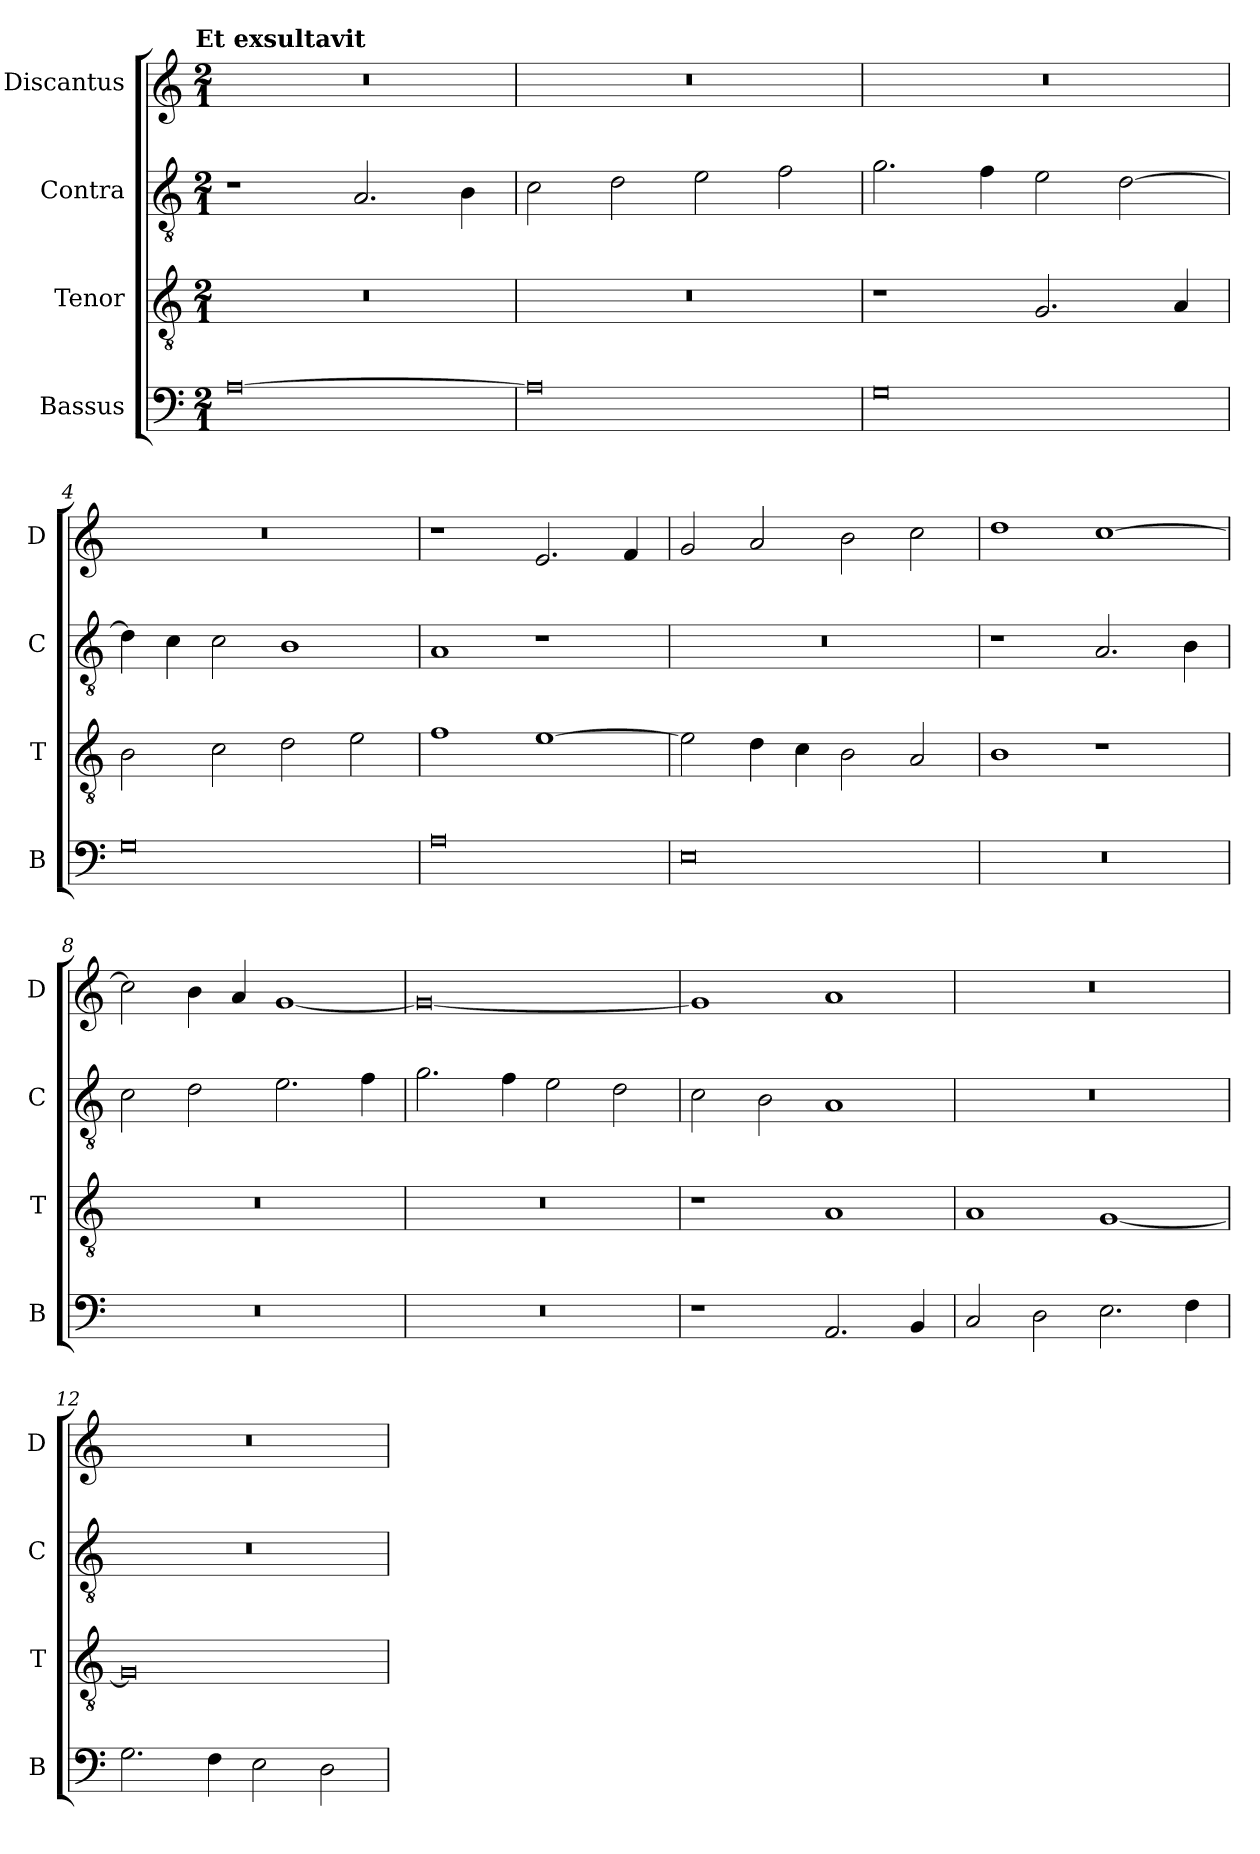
**kern	**kern	**kern	**kern
*part4	*part3	*part2	*part1
*staff4	*staff3	*staff2	*staff1
*I"Bassus	*I"Tenor	*I"Contra	*I"Discantus
*I'B	*I'T	*I'C	*I'D
*clefF4	*clefGv2	*clefGv2	*clefG2
*k[]	*k[]	*k[]	*k[]
!!LO:TX:omd:t=Et exsultavit
*M2/1	*M2/1	*M2/1	*M2/1
=1	=1	=1	=1
[0A	0r	1r	0r
.	.	2.A/	.
.	.	4B\	.
=2	=2	=2	=2
0A]	0r	2c\	0r
.	.	2d\	.
.	.	2e\	.
.	.	2f\	.
=3	=3	=3	=3
0G	1r	2.g\	0r
.	.	4f\	.
.	2.G/	2e\	.
.	.	[2d\	.
.	4A/	.	.
=4	=4	=4	=4
0G	2B\	4d\]	0r
.	.	4c\	.
.	2c\	2c\	.
.	2d\	1B	.
.	2e\	.	.
=5	=5	=5	=5
0A	1f	1A	1r
.	[1e	1r	2.e/
.	.	.	4f/
=6	=6	=6	=6
0E	2e\]	0r	2g/
.	4d\	.	2a/
.	4c\	.	.
.	2B\	.	2b\
.	2A/	.	2cc\
=7	=7	=7	=7
0r	1B	1r	1dd
.	1r	2.A/	[1cc
.	.	4B\	.
=8	=8	=8	=8
0r	0r	2c\	2cc\]
.	.	2d\	4b\
.	.	.	4a/
.	.	2.e\	[1g
.	.	4f\	.
=9	=9	=9	=9
0r	0r	2.g\	0g_
.	.	4f\	.
.	.	2e\	.
.	.	2d\	.
=10	=10	=10	=10
1r	1r	2c\	1g]
.	.	2B\	.
2.AA/	1A	1A	1a
4BB/	.	.	.
=11	=11	=11	=11
2C/	1A	0r	0r
2D\	.	.	.
2.E\	[1G	.	.
4F\	.	.	.
=12	=12	=12	=12
2.G\	0G]	0r	0r
4F\	.	.	.
2E\	.	.	.
2D\	.	.	.
=	=	=	=
*-	*-	*-	*-
